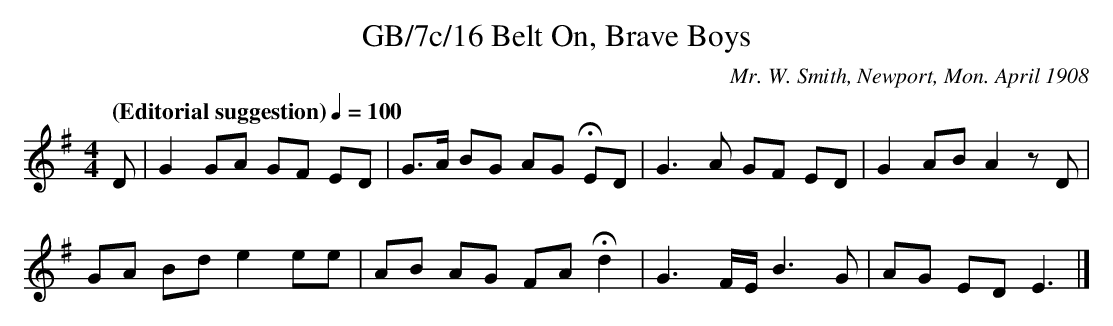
X:1
T:GB/7c/16 Belt On, Brave Boys
C:Mr. W. Smith, Newport, Mon. April 1908
L:1/8
M:4/4
Q:"(Editorial suggestion)" 1/4=100
K:EAeo
D | G2 GA GF ED | G>A BG AG HED | G3 A GF ED | G2 AB A2 z D |
GA Bd e2 ee | AB AG FA Hd2 | G3 F/E/ B3 G | AG ED E3 |]
